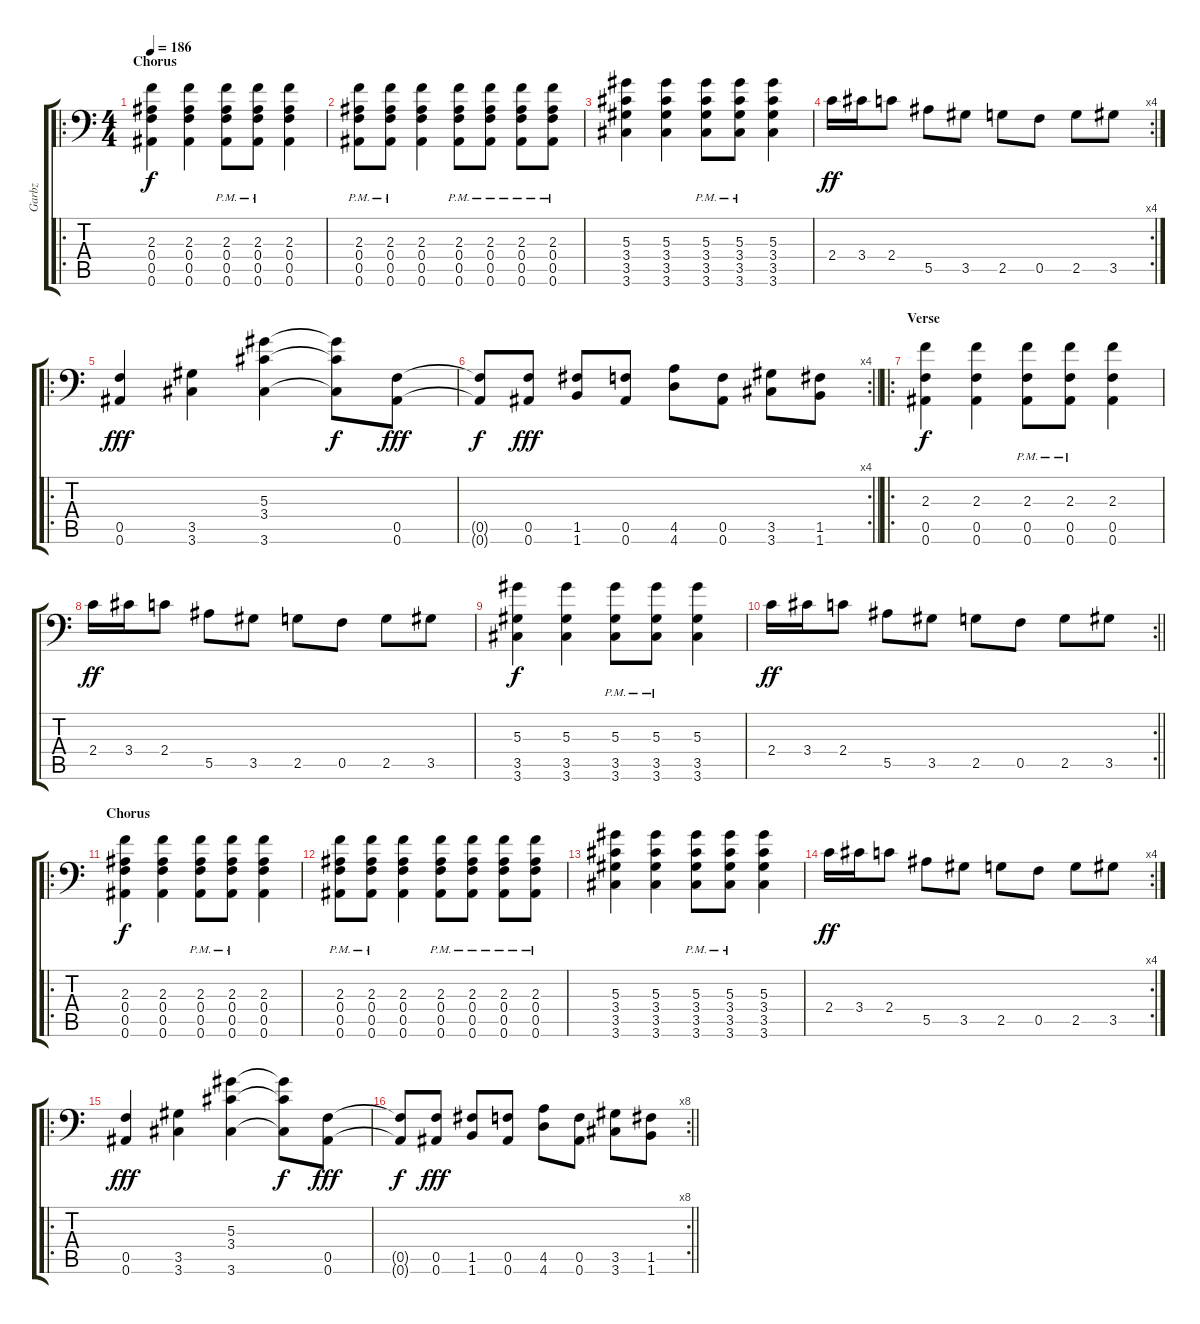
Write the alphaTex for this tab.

\track ("Garbz" "Garbz") {instrument overdrivenguitar}
\staff {score tabs}
\tuning (C4 G3 Eb3 Bb2 F2 Bb1) {hide}
\ro
\ts (4 4)
\section ("" "Chorus")
\tempo 186
\clef f4
\ks c
(2.3 0.4 0.5 0.6).4{dy f} (2.3 0.4 0.5 0.6).4 (2.3{pm} 0.4{pm} 0.5{pm} 0.6{pm}).8 (2.3{pm} 0.4{pm} 0.5{pm} 0.6{pm}).8 (2.3 0.4 0.5 0.6).4 |
(2.3{pm} 0.4{pm} 0.5{pm} 0.6{pm}).8 (2.3{pm} 0.4{pm} 0.5{pm} 0.6{pm}).8 (2.3 0.4 0.5 0.6).4 (2.3{pm} 0.4{pm} 0.5{pm} 0.6{pm}).8 (2.3{pm} 0.4{pm} 0.5{pm} 0.6{pm}).8 (2.3{pm} 0.4{pm} 0.5{pm} 0.6{pm}).8 (2.3{pm} 0.4{pm} 0.5{pm} 0.6{pm}).8 |
(5.3 3.4 3.5 3.6).4 (5.3 3.4 3.5 3.6).4 (5.3{pm} 3.4{pm} 3.5{pm} 3.6{pm}).8 (5.3{pm} 3.4{pm} 3.5{pm} 3.6{pm}).8 (5.3 3.4 3.5 3.6).4 |
\rc 4
2.4.16{dy ff} 3.4.16 2.4.8 5.5.8 3.5.8 2.5.8 0.5.8 2.5.8 3.5.8 |
\ro
(0.5 0.6).4{dy fff} (3.5 3.6).4 (5.3 3.4 3.6).4 (5.3{t} 3.4{t} 3.6{t}).8{dy f} (0.5 0.6).8{dy fff} |
\rc 4
\barLineRight lightlight
(0.5{t} 0.6{t}).8{dy f} (0.5 0.6).8{dy fff} (1.5 1.6).8 (0.5 0.6).8 (4.5 4.6).8 (0.5 0.6).8 (3.5 3.6).8 (1.5 1.6).8 |
\ro
\section ("" "Verse")
(2.3 0.5 0.6).4{dy f} (2.3 0.5 0.6).4 (2.3{pm} 0.5{pm} 0.6{pm}).8 (2.3{pm} 0.5{pm} 0.6{pm}).8 (2.3 0.5 0.6).4 |
2.4.16{dy ff} 3.4.16 2.4.8 5.5.8 3.5.8 2.5.8 0.5.8 2.5.8 3.5.8 |
(5.3 3.5 3.6).4{dy f} (5.3 3.5 3.6).4 (5.3{pm} 3.5{pm} 3.6{pm}).8 (5.3{pm} 3.5{pm} 3.6{pm}).8 (5.3 3.5 3.6).4 |
\rc 2
\barLineRight lightlight
2.4.16{dy ff} 3.4.16 2.4.8 5.5.8 3.5.8 2.5.8 0.5.8 2.5.8 3.5.8 |
\ro
\section ("" "Chorus")
(2.3 0.4 0.5 0.6).4{dy f} (2.3 0.4 0.5 0.6).4 (2.3{pm} 0.4{pm} 0.5{pm} 0.6{pm}).8 (2.3{pm} 0.4{pm} 0.5{pm} 0.6{pm}).8 (2.3 0.4 0.5 0.6).4 |
(2.3{pm} 0.4{pm} 0.5{pm} 0.6{pm}).8 (2.3{pm} 0.4{pm} 0.5{pm} 0.6{pm}).8 (2.3 0.4 0.5 0.6).4 (2.3{pm} 0.4{pm} 0.5{pm} 0.6{pm}).8 (2.3{pm} 0.4{pm} 0.5{pm} 0.6{pm}).8 (2.3{pm} 0.4{pm} 0.5{pm} 0.6{pm}).8 (2.3{pm} 0.4{pm} 0.5{pm} 0.6{pm}).8 |
(5.3 3.4 3.5 3.6).4 (5.3 3.4 3.5 3.6).4 (5.3{pm} 3.4{pm} 3.5{pm} 3.6{pm}).8 (5.3{pm} 3.4{pm} 3.5{pm} 3.6{pm}).8 (5.3 3.4 3.5 3.6).4 |
\rc 4
2.4.16{dy ff} 3.4.16 2.4.8 5.5.8 3.5.8 2.5.8 0.5.8 2.5.8 3.5.8 |
\ro
(0.5 0.6).4{dy fff} (3.5 3.6).4 (5.3 3.4 3.6).4 (5.3{t} 3.4{t} 3.6{t}).8{dy f} (0.5 0.6).8{dy fff} |
\rc 8
\barLineRight lightlight
(0.5{t} 0.6{t}).8{dy f} (0.5 0.6).8{dy fff} (1.5 1.6).8 (0.5 0.6).8 (4.5 4.6).8 (0.5 0.6).8 (3.5 3.6).8 (1.5 1.6).8
